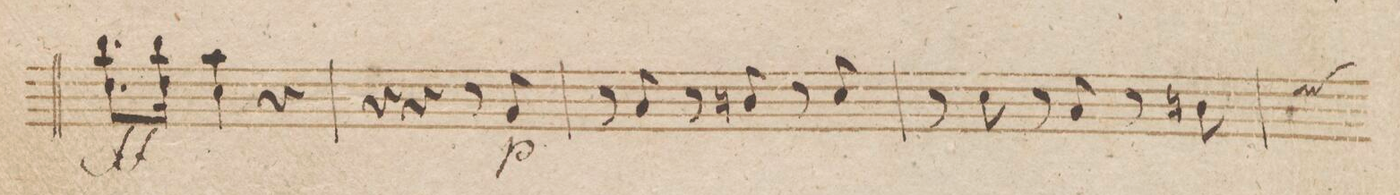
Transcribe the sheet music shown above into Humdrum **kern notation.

**kern	**dynam
*I"Violino Imo	*
*clefG2	*
*k[b-]	*
*M3/4	*
8.bb-\L 8.dd\	ff
16bb-\Jk 16dd\	.
4aa\ 4cc\	.
4r	.
=16	=16
4r	.
4r	.
8r	.
8g/	p
=17	=17
8r	.
8a/	.
8r	.
8bn/	.
8r	.
8cc/	.
=18	=18
8r	.
8cc\	.
8r	.
8a/	.
8r	.
8bn\	.
*custos	*
=19	=19
*-	*-
